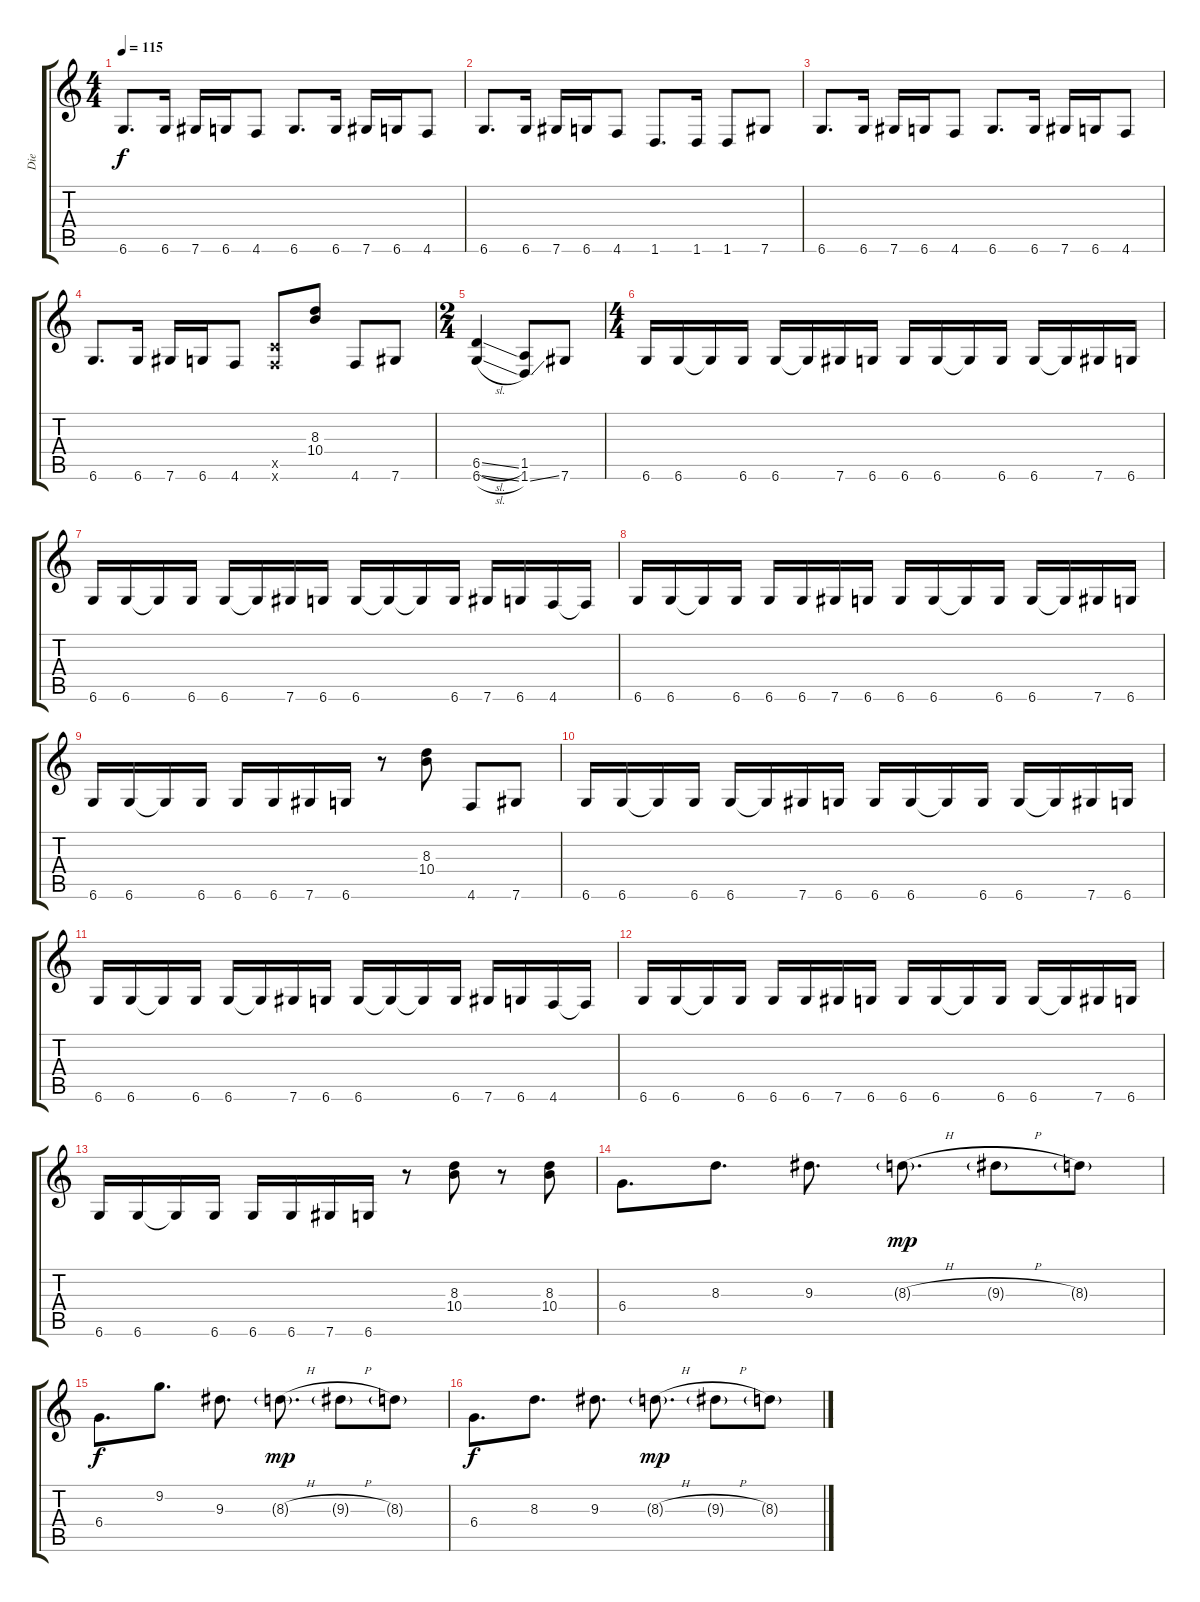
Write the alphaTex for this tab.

\track ("Die" "Die") {instrument distortionguitar}
\staff {score tabs}
\tuning (Eb4 Bb3 Gb3 Db3 Ab2 Db2) {hide}
\ts (4 4)
\tempo 115
\clef g2
\ks c
6.6.8{d dy f} 6.6.16 7.6.16 6.6.16 4.6.8 6.6.8{d} 6.6.16 7.6.16 6.6.16 4.6.8 |
6.6.8{d} 6.6.16 7.6.16 6.6.16 4.6.8 1.6.8{d} 1.6.16 1.6.8 7.6.8 |
6.6.8{d} 6.6.16 7.6.16 6.6.16 4.6.8 6.6.8{d} 6.6.16 7.6.16 6.6.16 4.6.8 |
6.6.8{d} 6.6.16 7.6.16 6.6.16 4.6.8 (4.5{x} 4.6{x}).8 (8.3 10.4).8 4.6.8 7.6.8 |
\ts (2 4)
(6.5{sl} 6.6{sl}).4 (1.5 1.6{ss}).8 7.6.8 |
\ts (4 4)
6.6.16 6.6.16 6.6{t}.16 6.6.16 6.6.16 6.6{t}.16 7.6.16 6.6.16 6.6.16 6.6.16 6.6{t}.16 6.6.16 6.6.16 6.6{t}.16 7.6.16 6.6.16 |
6.6.16 6.6.16 6.6{t}.16 6.6.16 6.6.16 6.6{t}.16 7.6.16 6.6.16 6.6.16 6.6{t}.16 6.6{t}.16 6.6.16 7.6.16 6.6.16 4.6.16 4.6{t}.16 |
6.6.16 6.6.16 6.6{t}.16 6.6.16 6.6.16 6.6.16 7.6.16 6.6.16 6.6.16 6.6.16 6.6{t}.16 6.6.16 6.6.16 6.6{t}.16 7.6.16 6.6.16 |
6.6.16 6.6.16 6.6{t}.16 6.6.16 6.6.16 6.6.16 7.6.16 6.6.16 r.8 (8.3 10.4).8 4.6.8 7.6.8 |
6.6.16 6.6.16 6.6{t}.16 6.6.16 6.6.16 6.6{t}.16 7.6.16 6.6.16 6.6.16 6.6.16 6.6{t}.16 6.6.16 6.6.16 6.6{t}.16 7.6.16 6.6.16 |
6.6.16 6.6.16 6.6{t}.16 6.6.16 6.6.16 6.6{t}.16 7.6.16 6.6.16 6.6.16 6.6{t}.16 6.6{t}.16 6.6.16 7.6.16 6.6.16 4.6.16 4.6{t}.16 |
6.6.16 6.6.16 6.6{t}.16 6.6.16 6.6.16 6.6.16 7.6.16 6.6.16 6.6.16 6.6.16 6.6{t}.16 6.6.16 6.6.16 6.6{t}.16 7.6.16 6.6.16 |
6.6.16 6.6.16 6.6{t}.16 6.6.16 6.6.16 6.6.16 7.6.16 6.6.16 r.8 (8.3 10.4).8 r.8 (8.3 10.4).8 |
6.4.8{d} 8.3.8{d} 9.3.8{d} 8.3{h g}.8{d dy mp} 9.3{h g}.8 8.3{g}.8 |
6.4.8{d dy f} 9.2.8{d} 9.3.8{d} 8.3{h g}.8{d dy mp} 9.3{h g}.8 8.3{g}.8 |
6.4.8{d dy f} 8.3.8{d} 9.3.8{d} 8.3{h g}.8{d dy mp} 9.3{h g}.8 8.3{g}.8
